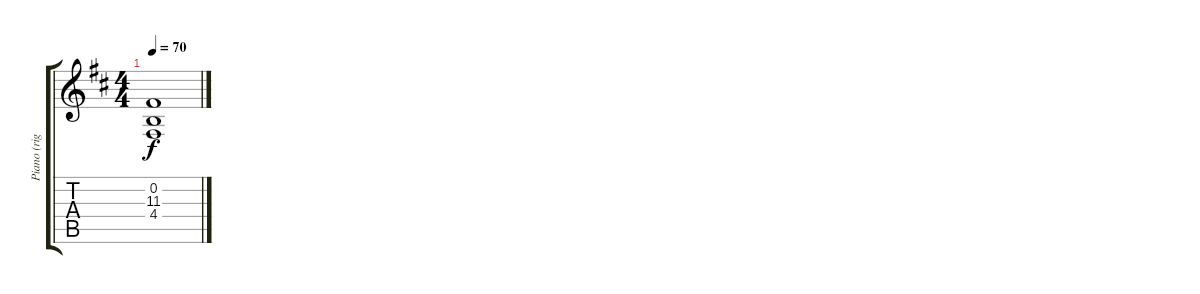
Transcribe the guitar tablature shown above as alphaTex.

\track ("Piano (right hand)" "Piano (rig") {instrument brightacousticpiano}
\staff {score tabs}
\tuning (E4 B3 G3 D3 A2 E2) {hide}
\ts (4 4)
\tempo 70
\clef g2
\ks d
(0.2 11.3 4.4).1{dy f}
